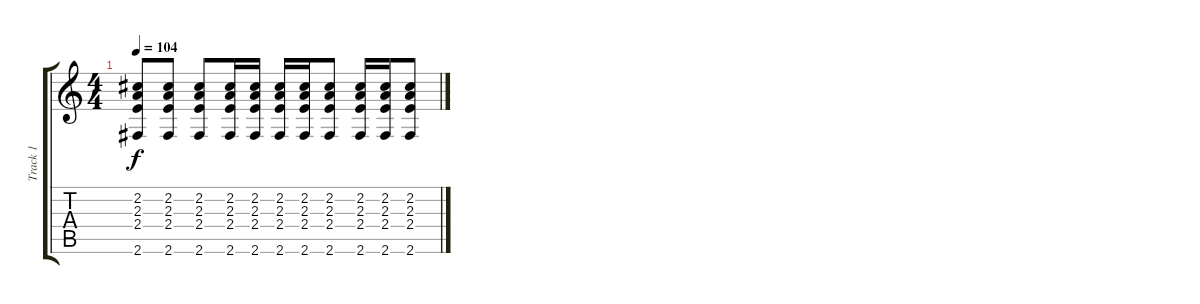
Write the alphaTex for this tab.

\track ("Track 1" "Track 1") {instrument acousticguitarsteel}
\staff {score tabs}
\tuning (E4 B3 G3 D3 A2 E2) {hide}
\ts (4 4)
\tempo 104
\clef g2
\ks c
(2.2 2.3 2.4 2.6).8{dy f} (2.2 2.3 2.4 2.6).8 (2.2 2.3 2.4 2.6).8 (2.2 2.3 2.4 2.6).16 (2.2 2.3 2.4 2.6).16 (2.2 2.3 2.4 2.6).16 (2.2 2.3 2.4 2.6).16 (2.2 2.3 2.4 2.6).8 (2.2 2.3 2.4 2.6).16 (2.2 2.3 2.4 2.6).16 (2.2 2.3 2.4 2.6).8
